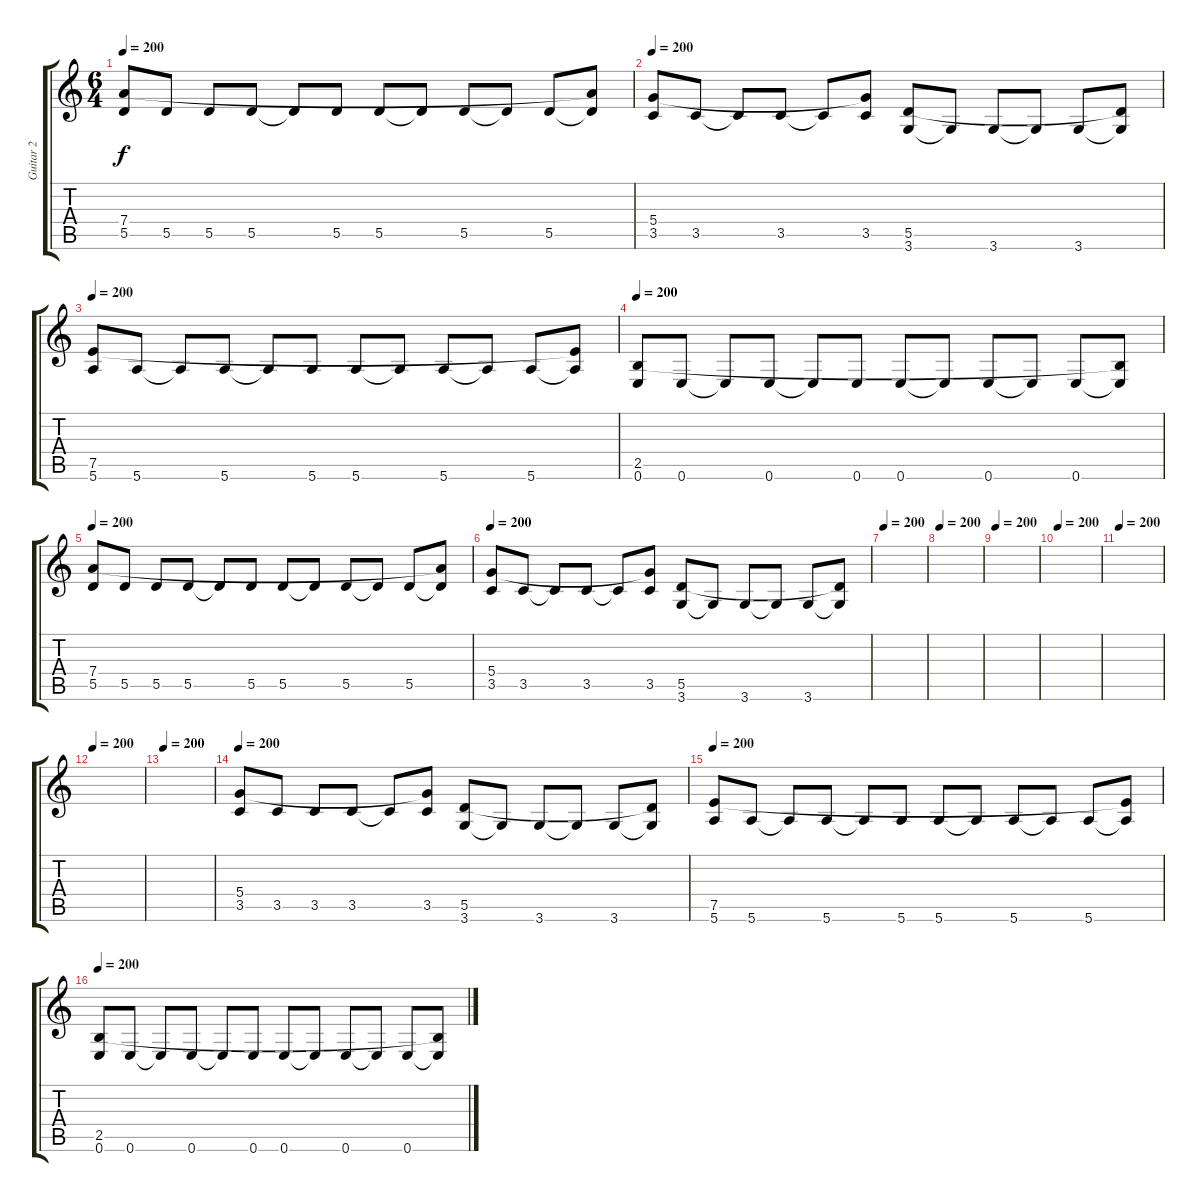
\track ("Guitar 2" "Guitar 2") {instrument distortionguitar}
\staff {score tabs}
\tuning (E4 B3 G3 D3 A2 E2) {hide}
\ts (6 4)
\tempo 200
\clef g2
\ks c
(7.4 5.5).8{dy f} 5.5.8 5.5.8 5.5.8 5.5{t}.8 5.5.8 5.5.8 5.5{t}.8 5.5.8 5.5{t}.8 5.5.8 (7.4{t} 5.5{t}).8 |
\tempo 200
(5.4 3.5).8 3.5.8 3.5{t}.8 3.5.8 3.5{t}.8 (5.4{t} 3.5).8 (5.5 3.6).8 3.6{t}.8 3.6.8 3.6{t}.8 3.6.8 (5.5{t} 3.6{t}).8 |
\tempo 200
(7.5 5.6).8 5.6.8 5.6{t}.8 5.6.8 5.6{t}.8 5.6.8 5.6.8 5.6{t}.8 5.6.8 5.6{t}.8 5.6.8 (7.5{t} 5.6{t}).8 |
\tempo 200
(2.5 0.6).8 0.6.8 0.6{t}.8 0.6.8 0.6{t}.8 0.6.8 0.6.8 0.6{t}.8 0.6.8 0.6{t}.8 0.6.8 (2.5{t} 0.6{t}).8 |
\tempo 200
(7.4 5.5).8 5.5.8 5.5.8 5.5.8 5.5{t}.8 5.5.8 5.5.8 5.5{t}.8 5.5.8 5.5{t}.8 5.5.8 (7.4{t} 5.5{t}).8 |
\tempo 200
(5.4 3.5).8 3.5.8 3.5{t}.8 3.5.8 3.5{t}.8 (5.4{t} 3.5).8 (5.5 3.6).8 3.6{t}.8 3.6.8 3.6{t}.8 3.6.8 (5.5{t} 3.6{t}).8 |
\tempo 200
|
\tempo 200
|
\tempo 200
|
\tempo 200
|
\tempo 200
|
\tempo 200
|
\tempo 200
|
\tempo 200
(5.4 3.5).8 3.5.8 3.5.8 3.5.8 3.5{t}.8 (5.4{t} 3.5).8 (5.5 3.6).8 3.6{t}.8 3.6.8 3.6{t}.8 3.6.8 (5.5{t} 3.6{t}).8 |
\tempo 200
(7.5 5.6).8 5.6.8 5.6{t}.8 5.6.8 5.6{t}.8 5.6.8 5.6.8 5.6{t}.8 5.6.8 5.6{t}.8 5.6.8 (7.5{t} 5.6{t}).8 |
\tempo 200
(2.5 0.6).8 0.6.8 0.6{t}.8 0.6.8 0.6{t}.8 0.6.8 0.6.8 0.6{t}.8 0.6.8 0.6{t}.8 0.6.8 (2.5{t} 0.6{t}).8
